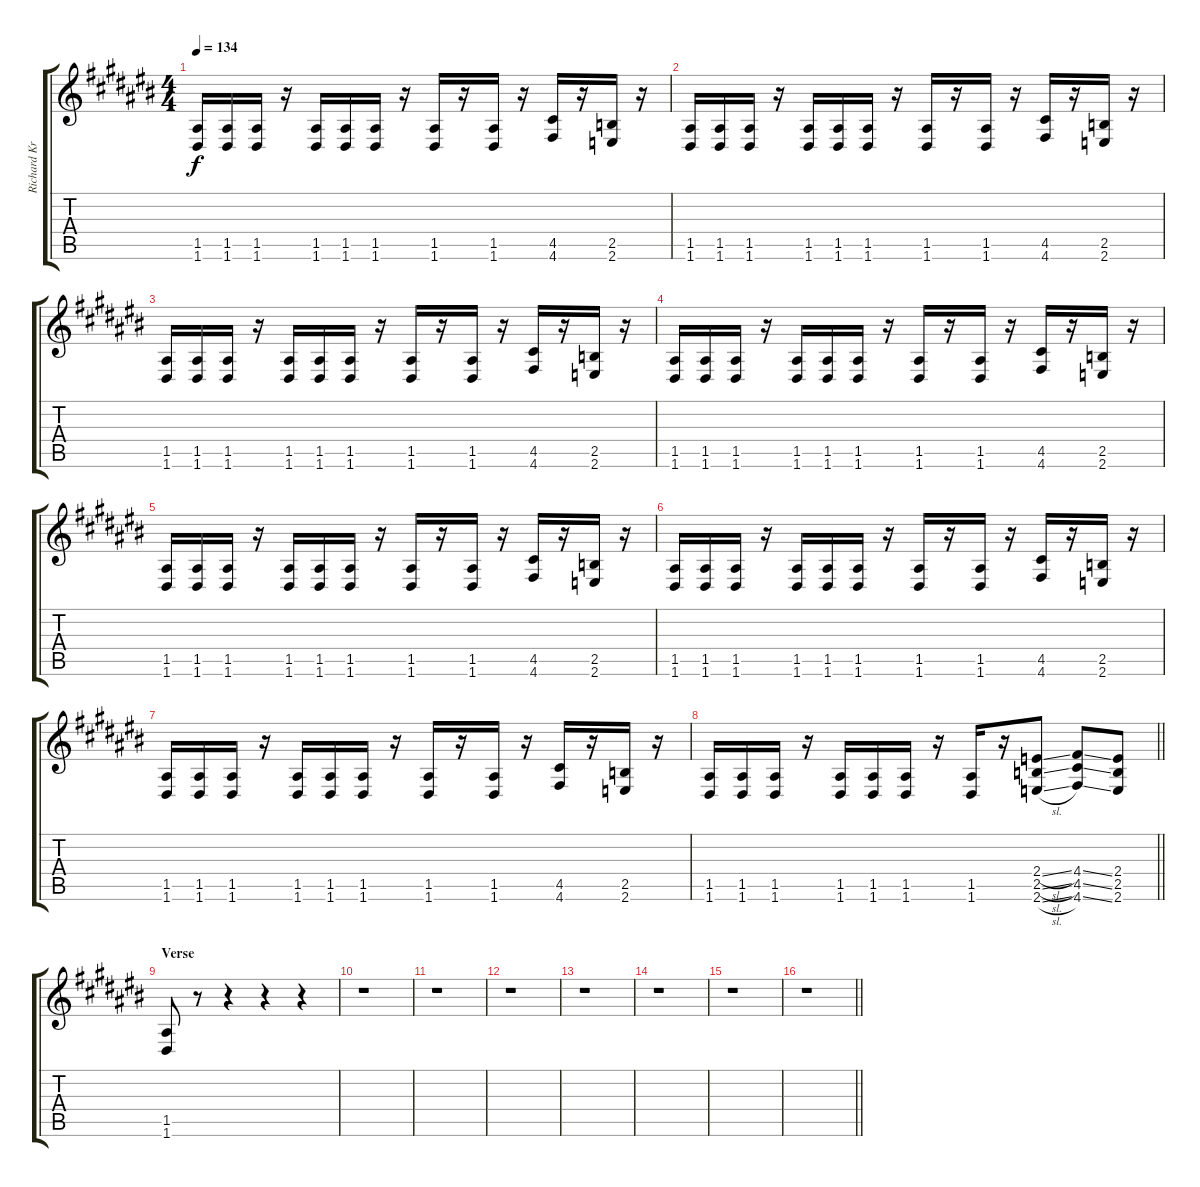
\track ("Richard Kruspe-Bernstein - Guitar 1" "Richard Kr") {instrument distortionguitar}
\staff {score tabs}
\tuning (E4 B3 G3 D3 A2 D2) {hide}
\ts (4 4)
\tempo 134
\clef g2
\ks c#
(1.5 1.6).16{dy f} (1.5 1.6).16 (1.5 1.6).16 r.16 (1.5 1.6).16 (1.5 1.6).16 (1.5 1.6).16 r.16 (1.5 1.6).16 r.16 (1.5 1.6).16 r.16 (4.5 4.6).16 r.16 (2.5 2.6).16 r.16 |
(1.5 1.6).16 (1.5 1.6).16 (1.5 1.6).16 r.16 (1.5 1.6).16 (1.5 1.6).16 (1.5 1.6).16 r.16 (1.5 1.6).16 r.16 (1.5 1.6).16 r.16 (4.5 4.6).16 r.16 (2.5 2.6).16 r.16 |
(1.5 1.6).16 (1.5 1.6).16 (1.5 1.6).16 r.16 (1.5 1.6).16 (1.5 1.6).16 (1.5 1.6).16 r.16 (1.5 1.6).16 r.16 (1.5 1.6).16 r.16 (4.5 4.6).16 r.16 (2.5 2.6).16 r.16 |
(1.5 1.6).16 (1.5 1.6).16 (1.5 1.6).16 r.16 (1.5 1.6).16 (1.5 1.6).16 (1.5 1.6).16 r.16 (1.5 1.6).16 r.16 (1.5 1.6).16 r.16 (4.5 4.6).16 r.16 (2.5 2.6).16 r.16 |
(1.5 1.6).16 (1.5 1.6).16 (1.5 1.6).16 r.16 (1.5 1.6).16 (1.5 1.6).16 (1.5 1.6).16 r.16 (1.5 1.6).16 r.16 (1.5 1.6).16 r.16 (4.5 4.6).16 r.16 (2.5 2.6).16 r.16 |
(1.5 1.6).16 (1.5 1.6).16 (1.5 1.6).16 r.16 (1.5 1.6).16 (1.5 1.6).16 (1.5 1.6).16 r.16 (1.5 1.6).16 r.16 (1.5 1.6).16 r.16 (4.5 4.6).16 r.16 (2.5 2.6).16 r.16 |
(1.5 1.6).16 (1.5 1.6).16 (1.5 1.6).16 r.16 (1.5 1.6).16 (1.5 1.6).16 (1.5 1.6).16 r.16 (1.5 1.6).16 r.16 (1.5 1.6).16 r.16 (4.5 4.6).16 r.16 (2.5 2.6).16 r.16 |
\barLineRight lightlight
(1.5 1.6).16 (1.5 1.6).16 (1.5 1.6).16 r.16 (1.5 1.6).16 (1.5 1.6).16 (1.5 1.6).16 r.16 (1.5 1.6).16 r.16 (2.4{sl} 2.5{sl} 2.6{sl}).8 (4.4{ss} 4.5{ss} 4.6{ss}).8 (2.4 2.5 2.6).8 |
\section ("" "Verse")
(1.5 1.6).8 r.8 r.4 r.4 r.4 |
r.1 |
r.1 |
r.1 |
r.1 |
r.1 |
r.1 |
\barLineRight lightlight
r.1
